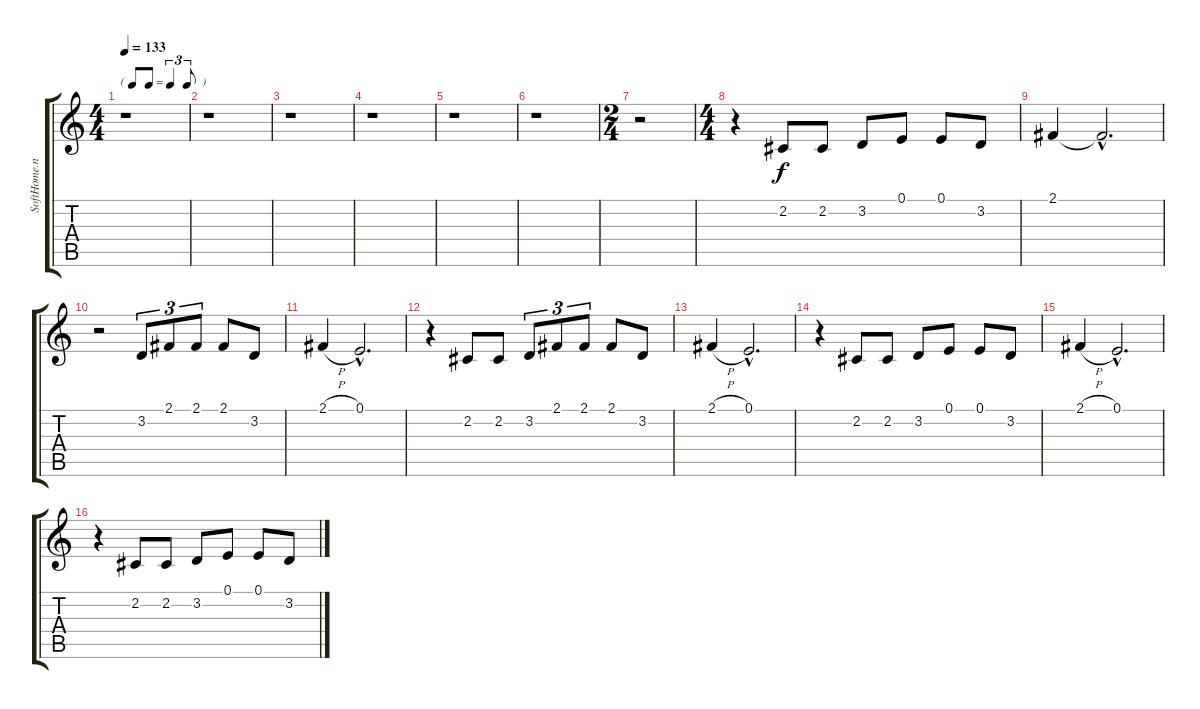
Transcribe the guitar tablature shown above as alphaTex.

\track ("" "SoftHome.n") {instrument altosax}
\staff {score tabs}
\tuning (E4 B3 G3 D3 A2 E2) {hide}
\ts (4 4)
\tf triplet8th
\tempo 133
\clef g2
\ks c
r.1{dy f} |
r.1 |
r.1 |
r.1 |
r.1 |
r.1 |
\ts (2 4)
r.2 |
\ts (4 4)
r.4 2.2.8 2.2.8 3.2.8 0.1.8 0.1.8 3.2.8 |
2.1.4 2.1{hac t}.2{d} |
r.2 3.2.8{tu (3 2)} 2.1.8{tu (3 2)} 2.1.8{tu (3 2)} 2.1.8 3.2.8 |
2.1{h}.4 0.1{hac}.2{d} |
r.4 2.2.8 2.2.8 3.2.8{tu (3 2)} 2.1.8{tu (3 2)} 2.1.8{tu (3 2)} 2.1.8 3.2.8 |
2.1{h}.4 0.1{hac}.2{d} |
r.4 2.2.8 2.2.8 3.2.8 0.1.8 0.1.8 3.2.8 |
2.1{h}.4 0.1{hac}.2{d} |
r.4 2.2.8 2.2.8 3.2.8 0.1.8 0.1.8 3.2.8
